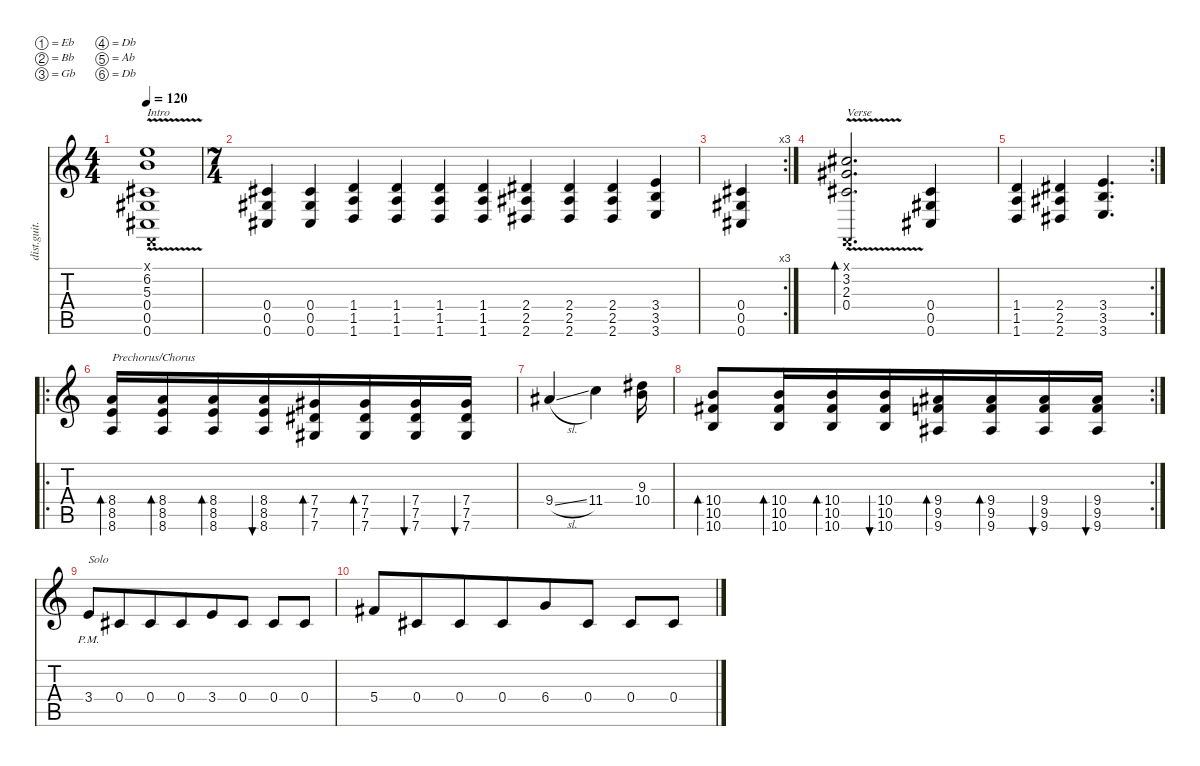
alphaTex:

\defaultSystemsLayout 4
\hideDynamics
\bracketExtendMode nobrackets
\otherSystemsTrackNameOrientation horizontal
\track ("Distortion Guitar" "dist.guit.") {instrument distortionguitar}
\staff {score tabs}
\tuning (Eb4 Bb3 Gb3 Db3 Ab2 Db2)
\ts (4 4)
\beaming (8 2 2 2 2)
\tempo 120
\clef g2
\ks c
(5.3{v} 6.2{v} 0.6{v acc #} 0.5{v acc #} 0.4{v acc #} -34.1{x}).1{txt "Intro" dy mf instrument distortionguitar beam Up} |
\ts (7 4)
\beaming (8 6 4 4)
(0.6{acc #} 0.5{acc #} 0.4{acc #}).4{beam Up} (0.6{acc #} 0.5{acc #} 0.4{acc #}).4{beam Up} (1.6 1.5 1.4).4{beam Up} (1.6 1.5 1.4).4{beam Up} (1.6 1.5 1.4).4{beam Up} (1.6 1.5 1.4).4{beam Up} (2.6{acc #} 2.5{acc #} 2.4{acc #}).4{beam Up} (2.6{acc #} 2.5{acc #} 2.4{acc #}).4{beam Up} (2.6{acc #} 2.5{acc #} 2.4{acc #}).4{beam Up} (3.6 3.5 3.4).4{beam Up} |
\rc 3
(0.6{acc #} 0.5{acc #} 0.4{acc #}).4{beam Up} |
(2.3{v acc #} 3.2{v acc #} 0.4{v acc #} -34.1{x}).2{d bd 30 txt "Verse" beam Up} (0.6{acc #} 0.5{acc #} 0.4{acc #}).4{beam Up} |
\rc 2
(1.6 1.4 1.5).4{beam Up} (2.6{acc #} 2.5{acc #} 2.4{acc #}).4{beam Up} (3.6 3.5 3.4).4{d beam Up} |
\ro
(8.6 8.5 8.4).16{bd 30 txt "Prechorus/Chorus" beam Up} (8.6 8.5 8.4).16{bd 30 beam Up} (8.6 8.5 8.4).16{bd 30 beam Up} (8.6 8.5 8.4).16{bu 30 beam Up} (7.6{acc #} 7.5{acc #} 7.4{acc #}).16{bd 30 beam Up} (7.6{acc #} 7.5{acc #} 7.4{acc #}).16{bd 30 beam Up} (7.6{acc #} 7.5{acc #} 7.4{acc #}).16{bu 30 beam Up} (7.4{acc #} 7.5{acc #} 7.6{acc #}).16{bu 30 beam Up} |
9.4{sl acc #}.4{beam Up} 11.4.4{beam Down} (9.3{acc #} 10.4).16{beam Down} |
\rc 2
(10.6 10.5{acc #} 10.4).8{bd 30 beam Up} (10.6 10.5{acc #} 10.4).16{bd 30 beam Up} (10.6 10.5{acc #} 10.4).16{bd 30 beam Up} (10.6 10.5{acc #} 10.4).16{bu 30 beam Up} (9.6{acc #} 9.5 9.4{acc #}).16{bd 30 beam Up} (9.6{acc #} 9.5 9.4{acc #}).16{bd 30 beam Up} (9.6{acc #} 9.5 9.4{acc #}).16{bu 30 beam Up} (9.4{acc #} 9.5 9.6{acc #}).16{bu 30 beam Up} |
3.4{pm}.8{txt "Solo" beam Up} 0.4{acc #}.8{beam Up} 0.4{acc #}.8{beam Up} 0.4{acc #}.8{beam Up} 3.4.8{beam Up} 0.4{acc #}.8{beam Up} 0.4{acc #}.8{beam Up} 0.4{acc #}.8{beam Up} |
5.4{acc #}.8{beam Up} 0.4{acc #}.8{beam Up} 0.4{acc #}.8{beam Up} 0.4{acc #}.8{beam Up} 6.4.8{beam Up} 0.4{acc #}.8{beam Up} 0.4{acc #}.8{beam Up} 0.4{acc #}.8{beam Up}
